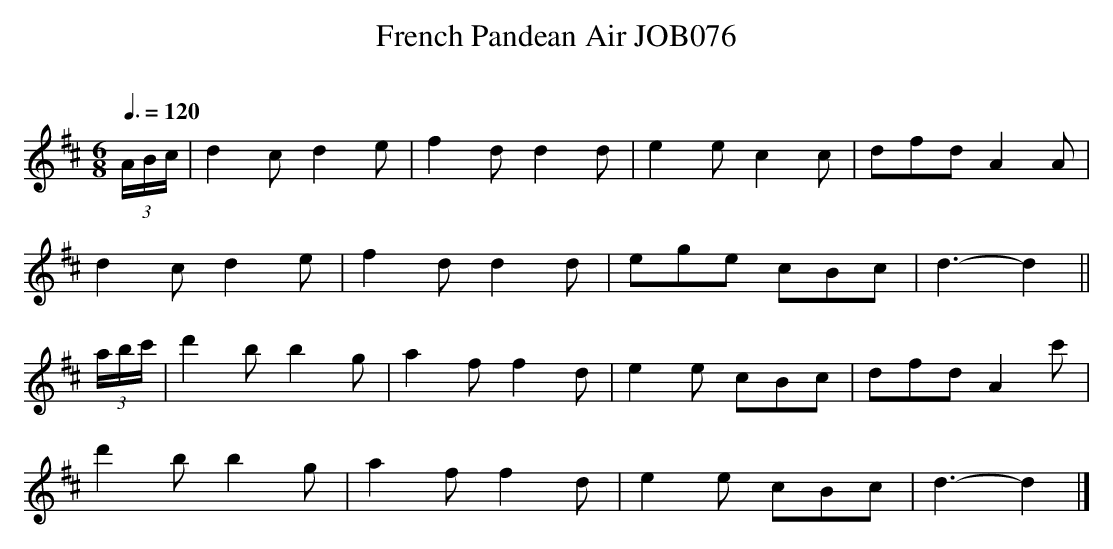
X:1
T:French Pandean Air JOB076
M:6/8
L:1/4
O:
Q:3/8=120
K:D
(3A//B//c//|dc/de/|fd/dd/|ee/cc/|d/f/d/ AA/|
dc/de/|fd/dd/|e/g/e/ c/B/c/|d3/2-d||
(3a//b//c'//|d'b/bg/|af/fd/|ee/ c/B/c/|d/f/d/Ac'/|
d'b/ bg/|af/ fd/|ee/ c/B/c/|d3/2- d|]
